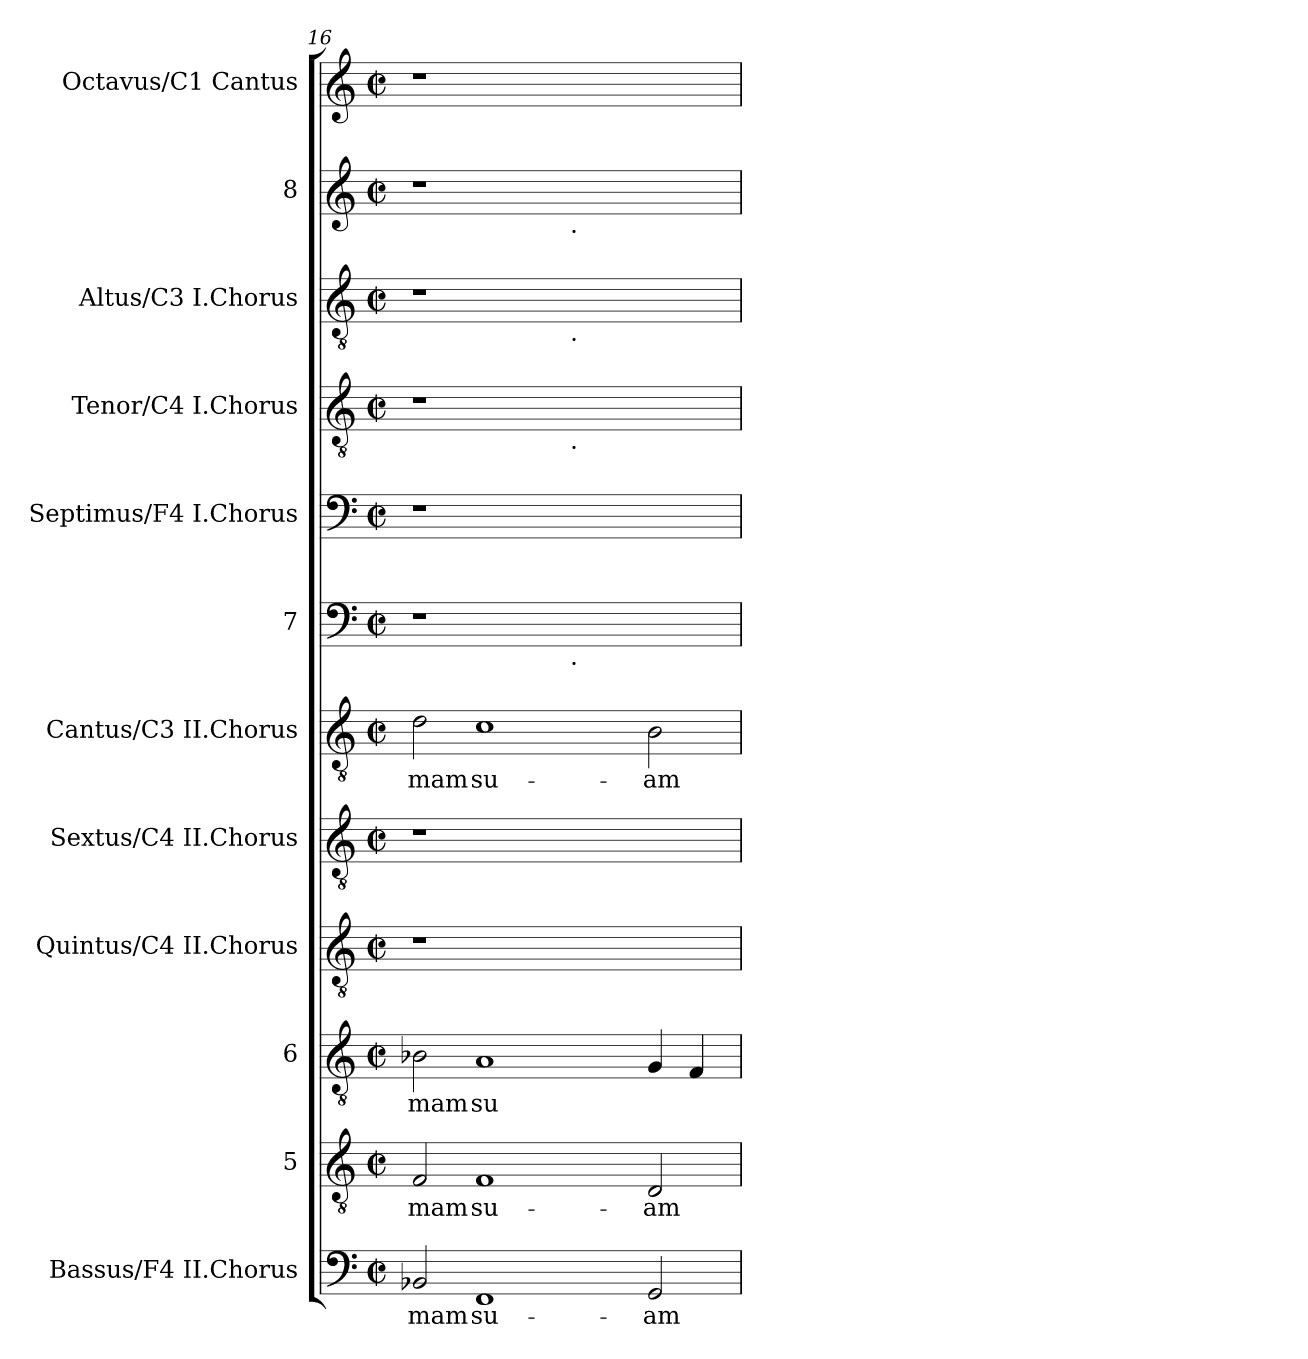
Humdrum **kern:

**kern	**text	**kern	**text	**kern	**text	**kern	**kern	**kern	**text	**kern	**kern	**kern	**kern	**kern	**kern
*part12	*part12	*part11	*part11	*part10	*part10	*part9	*part8	*part7	*part7	*part6	*part5	*part4	*part3	*part2	*part1
*staff12	*staff12	*staff11	*staff11	*staff10	*staff10	*staff9	*staff8	*staff7	*staff7	*staff6	*staff5	*staff4	*staff3	*staff2	*staff1
*I"Bassus/F4  II.Chorus	*	*I"5	*	*I"6	*	*I"Quintus/C4  II.Chorus	*I"Sextus/C4  II.Chorus	*I"Cantus/C3  II.Chorus	*	*I"7	*I"Septimus/F4  I.Chorus	*I"Tenor/C4  I.Chorus	*I"Altus/C3  I.Chorus	*I"8	*I"Octavus/C1  Cantus
*I'B	*	*	*	*	*	*	*	*I'C	*	*	*	*I'T	*I'A	*	*
*clefF4	*	*clefGv2	*	*clefGv2	*	*clefGv2	*clefGv2	*clefGv2	*	*clefF4	*clefF4	*clefGv2	*clefGv2	*clefG2	*clefG2
*k[]	*	*k[]	*	*k[]	*	*k[]	*k[]	*k[]	*	*k[]	*k[]	*k[]	*k[]	*k[]	*k[]
*C:	*	*C:	*	*C:	*	*C:	*C:	*C:	*	*C:	*C:	*C:	*C:	*C:	*C:
*M2/2	*	*M2/2	*	*M2/2	*	*M2/2	*M2/2	*M2/2	*	*M2/2	*M2/2	*M2/2	*M2/2	*M2/2	*M2/2
*met(c|)	*	*met(c|)	*	*met(c|)	*	*met(c|)	*met(c|)	*met(c|)	*	*met(c|)	*met(c|)	*met(c|)	*met(c|)	*met(c|)	*met(c|)
=16	=16	=16	=16	=16	=16	=16	=16	=16	=16	=16	=16	=16	=16	=16	=16
!	!LO:LY:b:cj	!	!LO:LY:b:cj	!	!LO:LY:b:cj	!	!	!	!LO:LY:b:cj	!	!	!	!	!	!
*	*	*	*	*	*	*	*	*	*	*^	*	*^	*^	*^	*
2BB-X/	-mam	2F/	-mam	2B-X\	-mam	1r	1r	2d\	-mam	1r	2ryy	1r	1r	2ryy	1r	2ryy	1r	2ryy	1r
!	!LO:LY:b:cj	!	!LO:LY:b:cj	!	!LO:LY:b:cj	!	!	!	!LO:LY:b:cj	!	!	!	!	!	!	!	!	!	!
1FF	su-	1F	su-	1A	su-	.	.	1c	su-	.	4ryy	.	.	4ryy	.	4ryy	.	4ryy	.
.	.	.	.	.	.	.	.	.	.	.	8ryy	.	.	8ryy	.	8ryy	.	8ryy	.
.	.	.	.	.	.	.	.	.	.	.	16ryy	.	.	16ryy	.	16ryy	.	16ryy	.
.	.	.	.	.	.	.	.	.	.	.	64ryy	.	.	64ryy	.	64ryy	.	64ryy	.
!	!	!	!	!	!	!	!	!	!	!	!	!	!	!	!	!	!	!LO:TX:b:t=.	!
!	!	!	!	!	!	!	!	!	!	!	!	!	!	!	!	!LO:TX:b:t=.	!	!	!
!	!	!	!	!	!	!	!	!	!	!	!	!	!	!LO:TX:b:t=.	!	!	!	!	!
!	!	!	!	!	!	!	!	!	!	!	!LO:TX:b:t=.	!	!	!	!	!	!	!	!
.	.	.	.	.	.	.	.	.	.	.	1ryy	.	.	1ryy	.	1ryy	.	1ryy	.
.	.	.	.	.	.	1ryy	1ryy	.	.	1ryy	.	1ryy	1ryy	.	1ryy	.	1ryy	.	1ryy
!	!LO:LY:b:cj	!	!LO:LY:b:cj	!	!LO:LY:b:cj	!	!	!	!LO:LY:b:cj	!	!	!	!	!	!	!	!	!	!
2GG/	-am	2D/	-am	4G/	--	.	.	2B\	-am	.	.	.	.	.	.	.	.	.	.
!	!	!	!	!	!LO:LY:b:cj	!	!	!	!	!	!	!	!	!	!	!	!	!	!
.	.	.	.	4F/	--	.	.	.	.	.	.	.	.	.	.	.	.	.	.
.	.	.	.	.	.	.	.	.	.	.	32.ryy	.	.	32.ryy	.	32.ryy	.	32.ryy	.
*	*	*	*	*	*	*	*	*	*	*	*	*	*v	*v	*	*	*v	*v	*
*	*	*	*	*	*	*	*	*	*	*v	*v	*	*	*v	*v	*	*
=	=	=	=	=	=	=	=	=	=	=	=	=	=	=	=
*-	*-	*-	*-	*-	*-	*-	*-	*-	*-	*-	*-	*-	*-	*-	*-
